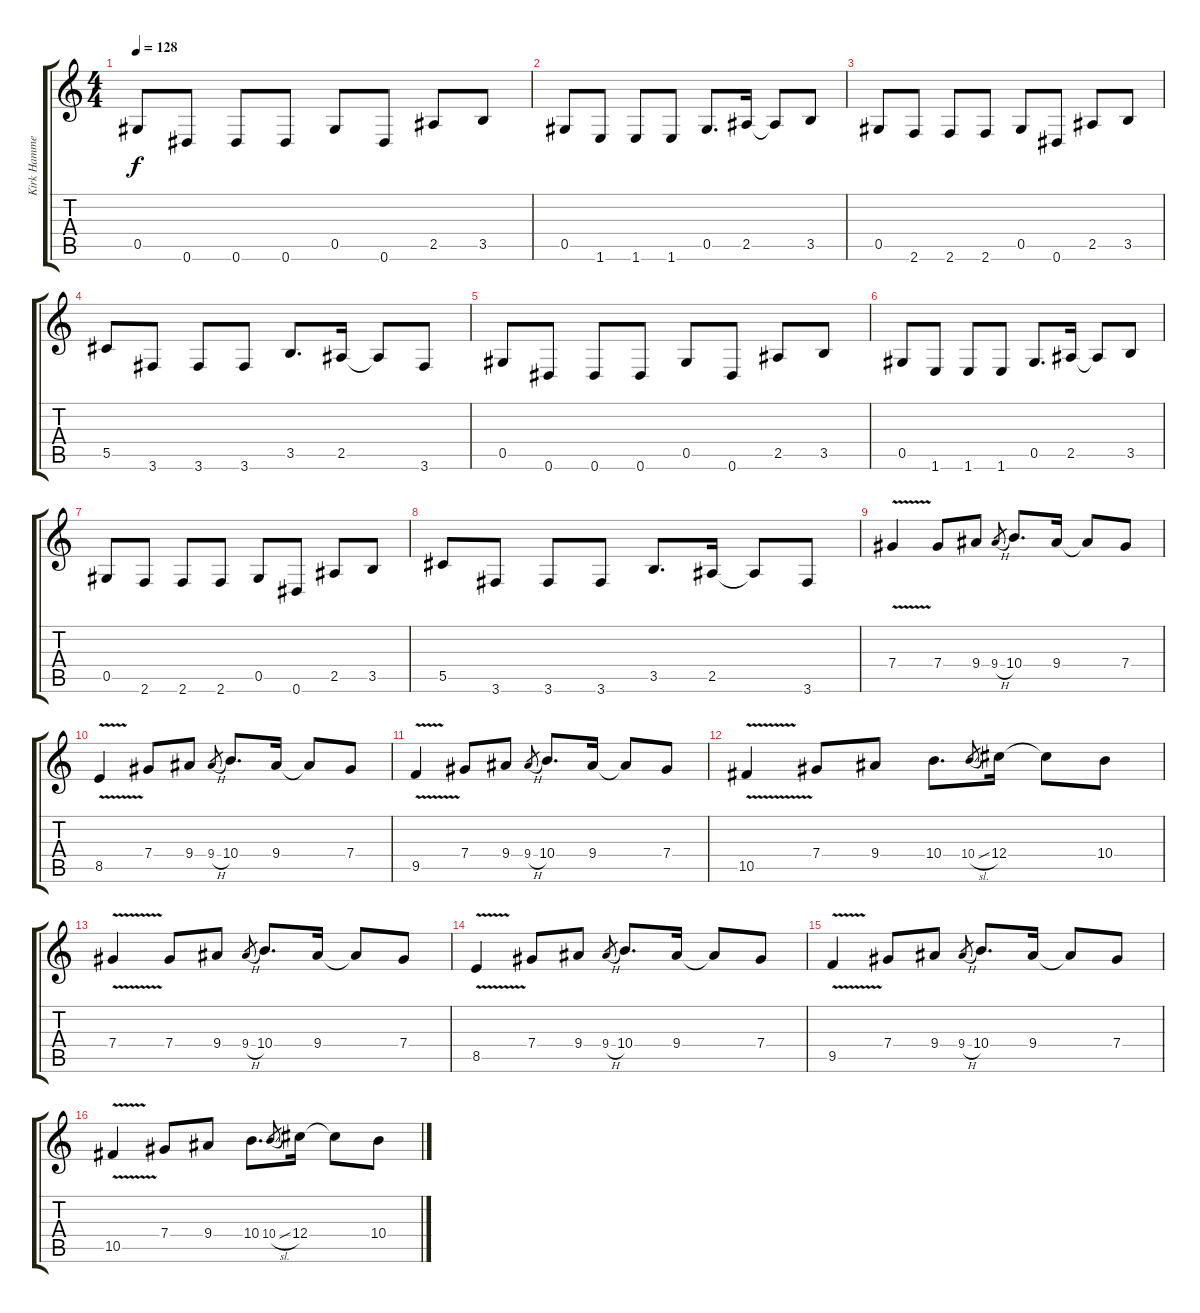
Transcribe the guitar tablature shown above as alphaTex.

\track ("Kirk Hammett" "Kirk Hamme") {instrument electricguitarjazz}
\staff {score tabs}
\tuning (Eb4 Bb3 Gb3 Db3 Ab2 Eb2) {hide}
\ts (4 4)
\tempo 128
\clef g2
\ks c
0.5.8{dy f} 0.6.8 0.6.8 0.6.8 0.5.8 0.6.8 2.5.8 3.5.8 |
0.5.8 1.6.8 1.6.8 1.6.8 0.5.8{d} 2.5.16 2.5{t}.8 3.5.8 |
0.5.8 2.6.8 2.6.8 2.6.8 0.5.8 0.6.8 2.5.8 3.5.8 |
5.5.8 3.6.8 3.6.8 3.6.8 3.5.8{d} 2.5.16 2.5{t}.8 3.6.8 |
0.5.8 0.6.8 0.6.8 0.6.8 0.5.8 0.6.8 2.5.8 3.5.8 |
0.5.8 1.6.8 1.6.8 1.6.8 0.5.8{d} 2.5.16 2.5{t}.8 3.5.8 |
0.5.8 2.6.8 2.6.8 2.6.8 0.5.8 0.6.8 2.5.8 3.5.8 |
5.5.8 3.6.8 3.6.8 3.6.8 3.5.8{d} 2.5.16 2.5{t}.8 3.6.8 |
7.4{v}.4 7.4.8 9.4.8 9.4{h}.8{gr} 10.4.8{d} 9.4.16 9.4{t}.8 7.4.8 |
8.5{v}.4 7.4.8 9.4.8 9.4{h}.8{gr} 10.4.8{d} 9.4.16 9.4{t}.8 7.4.8 |
9.5{v}.4 7.4.8 9.4.8 9.4{h}.8{gr} 10.4.8{d} 9.4.16 9.4{t}.8 7.4.8 |
10.5{v}.4 7.4.8 9.4.8 10.4.8{d} 10.4{sl}.8{gr} 12.4.16 12.4{t}.8 10.4.8 |
7.4{v}.4 7.4.8 9.4.8 9.4{h}.8{gr} 10.4.8{d} 9.4.16 9.4{t}.8 7.4.8 |
8.5{v}.4 7.4.8 9.4.8 9.4{h}.8{gr} 10.4.8{d} 9.4.16 9.4{t}.8 7.4.8 |
9.5{v}.4 7.4.8 9.4.8 9.4{h}.8{gr} 10.4.8{d} 9.4.16 9.4{t}.8 7.4.8 |
10.5{v}.4 7.4.8 9.4.8 10.4.8{d} 10.4{sl}.8{gr} 12.4.16 12.4{t}.8 10.4.8
